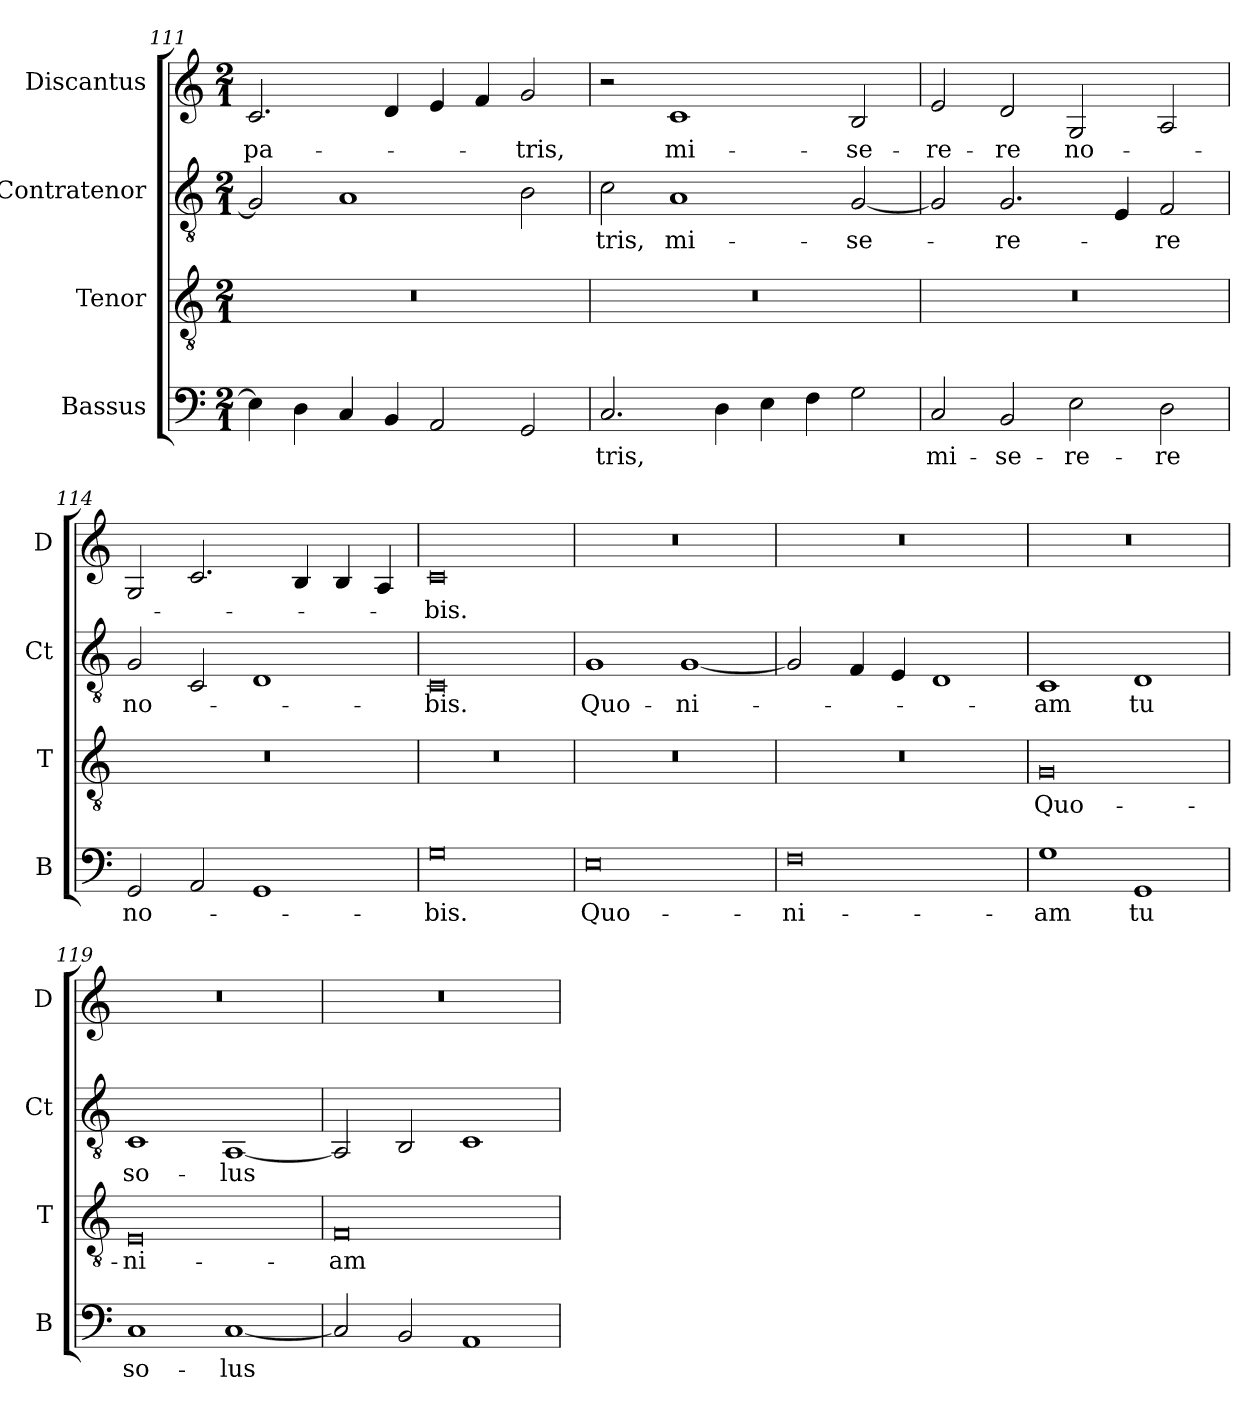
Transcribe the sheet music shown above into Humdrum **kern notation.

**kern	**text	**kern	**text	**kern	**text	**kern	**text
*part4	*part4	*part3	*part3	*part2	*part2	*part1	*part1
*staff4	*staff4	*staff3	*staff3	*staff2	*staff2	*staff1	*staff1
*I"Bassus	*	*I"Tenor	*	*I"Contratenor	*	*I"Discantus	*
*I'B	*	*I'T	*	*I'Ct	*	*I'D	*
*clefF4	*	*clefGv2	*	*clefGv2	*	*clefG2	*
*k[]	*	*k[]	*	*k[]	*	*k[]	*
*M2/1	*	*M2/1	*	*M2/1	*	*M2/1	*
=111	=111	=111	=111	=111	=111	=111	=111
4E\]	.	0r	.	2G/]	.	2.c/	pa-
4D\	.	.	.	.	.	.	.
4C/	.	.	.	1A	.	.	.
4BB/	.	.	.	.	.	4d/	.
2AA/	.	.	.	.	.	4e/	.
.	.	.	.	.	.	4f/	.
2GG/	.	.	.	2B\	.	2g/	-tris,
=112	=112	=112	=112	=112	=112	=112	=112
2.C/	-tris,	0r	.	2c\	-tris,	2r	.
.	.	.	.	1A	mi-	1c	mi-
4D\	.	.	.	.	.	.	.
4E\	.	.	.	.	.	.	.
4F\	.	.	.	.	.	.	.
2G\	.	.	.	[2G/	-se-	2B/	-se-
=113	=113	=113	=113	=113	=113	=113	=113
2C/	mi-	0r	.	2G/]	.	2e/	-re-
2BB/	-se-	.	.	2.G/	-re-	2d/	-re
2E\	-re-	.	.	.	.	2G/	no-
.	.	.	.	4E/	.	.	.
2D\	-re	.	.	2F/	-re	2A/	.
=114	=114	=114	=114	=114	=114	=114	=114
2GG/	no-	0r	.	2G/	no-	2G/	.
2AA/	.	.	.	2C/	.	2.c/	.
1GG	.	.	.	1D	.	.	.
.	.	.	.	.	.	4B/	.
.	.	.	.	.	.	4B/	.
.	.	.	.	.	.	4A/	.
=115	=115	=115	=115	=115	=115	=115	=115
0G	-bis.	0r	.	0C	-bis.	0c	-bis.
=116	=116	=116	=116	=116	=116	=116	=116
0E	Quo-	0r	.	1G	Quo-	0r	.
.	.	.	.	[1G	-ni-	.	.
=117	=117	=117	=117	=117	=117	=117	=117
0F	-ni-	0r	.	2G/]	.	0r	.
.	.	.	.	4F/	.	.	.
.	.	.	.	4E/	.	.	.
.	.	.	.	1D	.	.	.
=118	=118	=118	=118	=118	=118	=118	=118
1G	-am	0G	Quo-	1C	-am	0r	.
1GG	tu	.	.	1D	tu	.	.
=119	=119	=119	=119	=119	=119	=119	=119
1C	so-	0E	-ni-	1C	so-	0r	.
[1C	-lus	.	.	[1AA	-lus	.	.
=120	=120	=120	=120	=120	=120	=120	=120
2C/]	.	0F	-am	2AA/]	.	0r	.
2BB/	.	.	.	2BB/	.	.	.
1AA	.	.	.	1C	.	.	.
=	=	=	=	=	=	=	=
*-	*-	*-	*-	*-	*-	*-	*-
